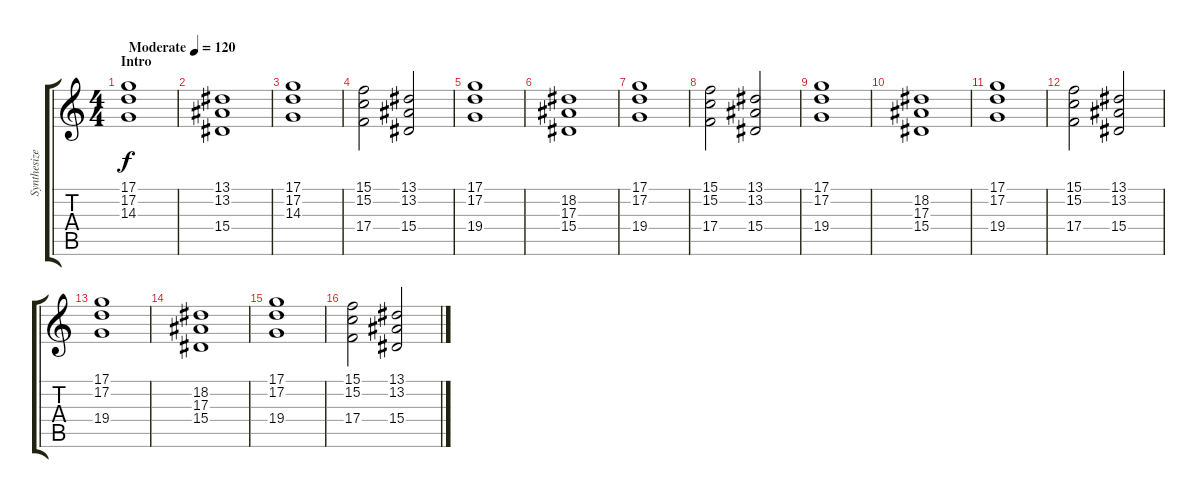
\track ("Synthesizer high" "Synthesize") {instrument stringensemble1}
\staff {score tabs}
\tuning (D4 A3 F3 C3 G2 D2) {hide}
\ts (4 4)
\section ("" "Intro")
\tempo (120 "Moderate")
\clef g2
\ks c
(17.1 17.2 14.3).1{dy f instrument stringensemble1} |
(13.1 13.2 15.4).1 |
(17.1 17.2 14.3).1 |
(15.1 15.2 17.4).2 (13.1 13.2 15.4).2 |
(17.1 17.2 19.4).1 |
(18.2 17.3 15.4).1 |
(17.1 17.2 19.4).1 |
(15.1 15.2 17.4).2 (13.1 13.2 15.4).2 |
(17.1 17.2 19.4).1{volume 5} |
(18.2 17.3 15.4).1 |
(17.1 17.2 19.4).1 |
(15.1 15.2 17.4).2 (13.1 13.2 15.4).2 |
(17.1 17.2 19.4).1 |
(18.2 17.3 15.4).1 |
(17.1 17.2 19.4).1 |
(15.1 15.2 17.4).2 (13.1 13.2 15.4).2
